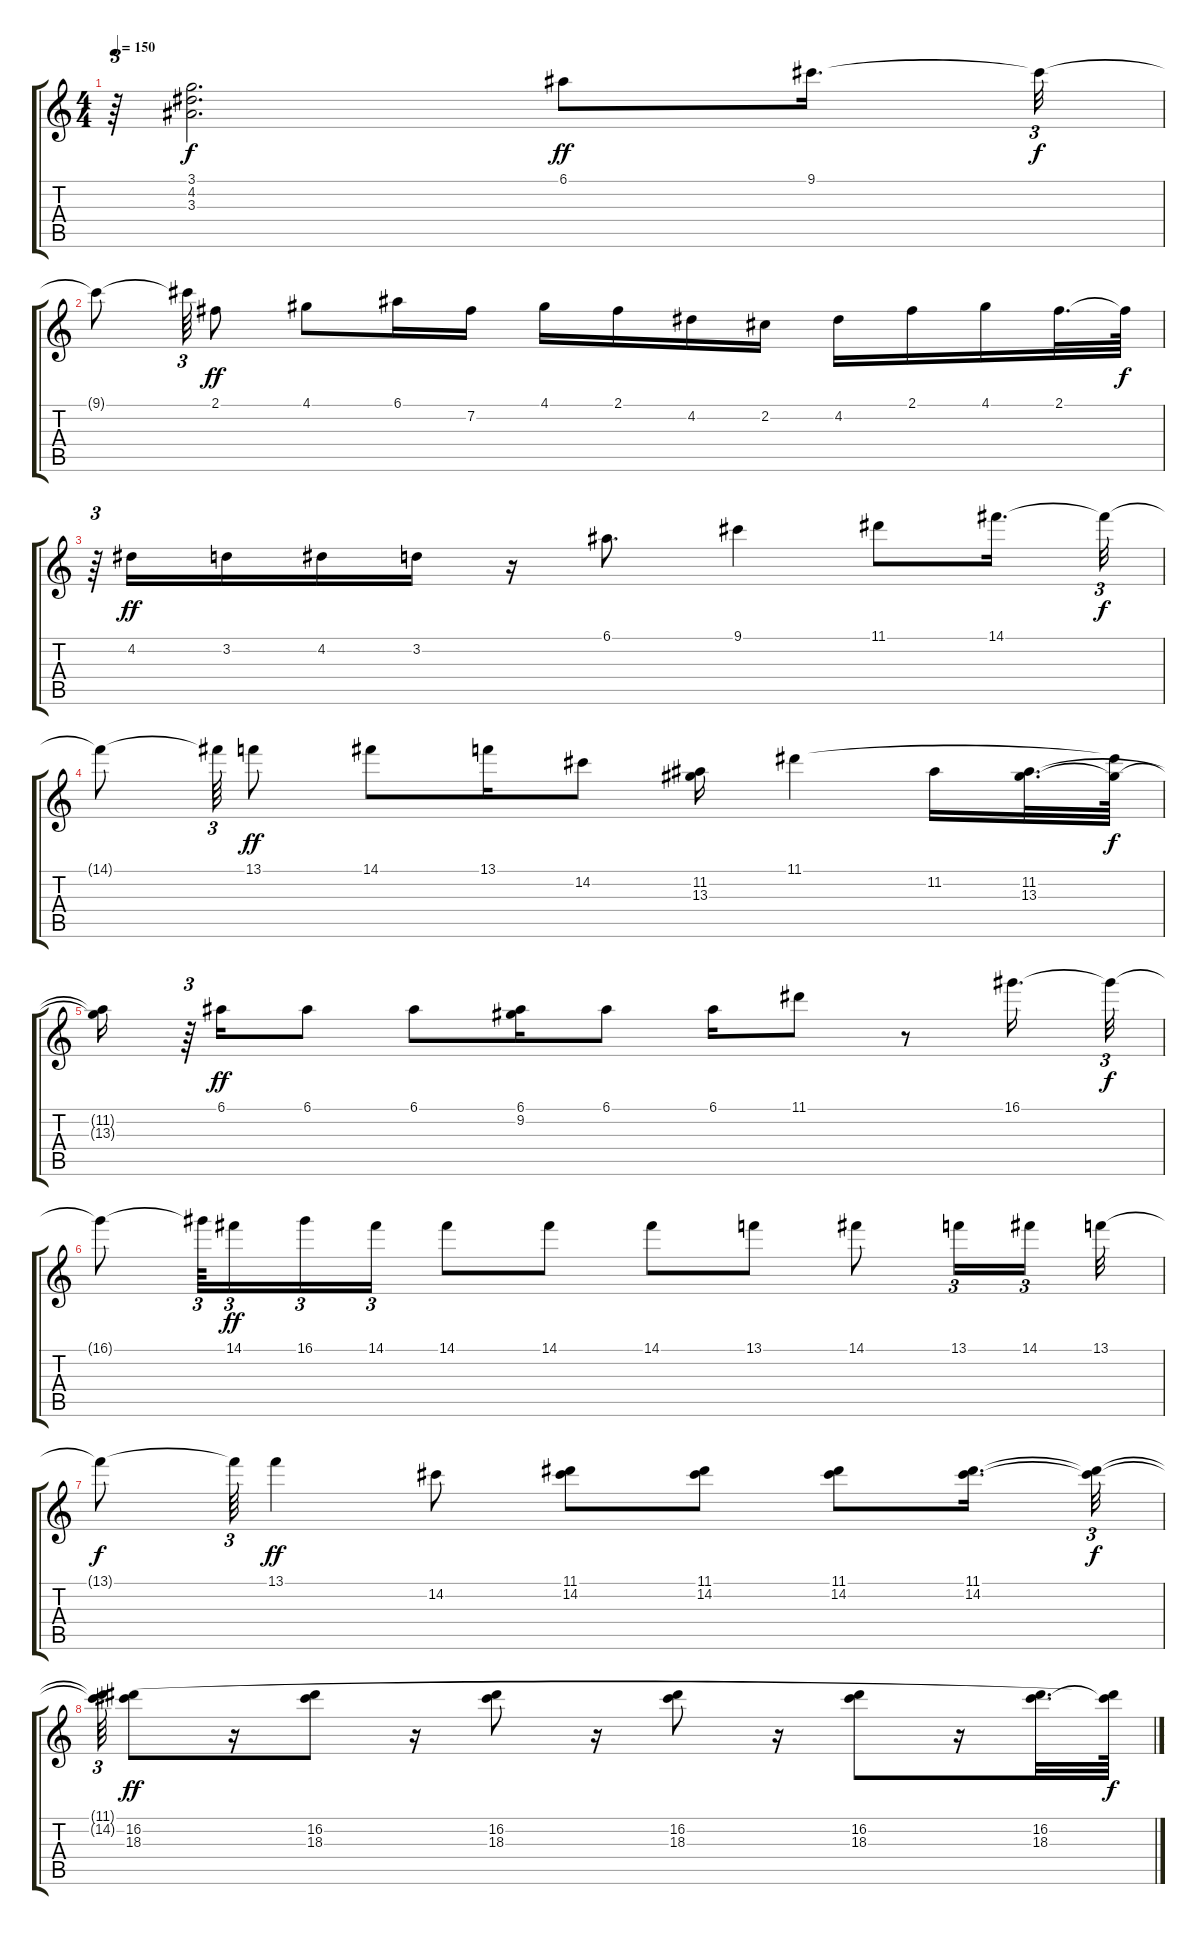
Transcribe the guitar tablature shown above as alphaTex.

\track "" {instrument distortionguitar}
\staff {score tabs}
\tuning (E4 B3 G3 D3 A2 E2) {hide}
\ts (4 4)
\tempo 150
\clef g2
\ks c
r.64{tu (3 2) dy f} (3.1 4.2 3.3).2{d} 6.1.8{dy ff} 9.1.16{d} 9.1{t}.32{tu (3 2) dy f} |
9.1{t}.8 9.1{t}.64{tu (3 2)} 2.1.8{dy ff} 4.1.8 6.1.16 7.2.16 4.1.16 2.1.16 4.2.16 2.2.16 4.2.16 2.1.16 4.1.16 2.1.32{d} 2.1{t}.64{dy f} |
r.64{tu (3 2)} 4.2.16{dy ff} 3.2.16 4.2.16 3.2.16 r.16 6.1.8{d} 9.1.4 11.1.8 14.1.16{d} 14.1{t}.32{tu (3 2) dy f} |
14.1{t}.8 14.1{t}.64{tu (3 2)} 13.1.8{dy ff} 14.1.8 13.1.16 14.2.8 (11.2 13.3).16 11.1.4 11.2.16 (11.2 13.3).32{d} (11.1{t} 13.3{t}).64{dy f} |
(11.2{t} 13.3{t}).16 r.64{tu (3 2)} 6.1.16{dy ff} 6.1.8 6.1.8 (6.1 9.2).16 6.1.8 6.1.16 11.1.8 r.8 16.1.16{d} 16.1{t}.32{tu (3 2) dy f} |
16.1{t}.8 16.1{t}.64{tu (3 2)} 14.1.16{tu (3 2) dy ff} 16.1.16{tu (3 2)} 14.1.16{tu (3 2)} 14.1.8 14.1.8 14.1.8 13.1.8 14.1.8 13.1.16{tu (3 2)} 14.1.16{tu (3 2)} 13.1.32 |
13.1{t}.8{dy f} 13.1{t}.64{tu (3 2)} 13.1.4{dy ff} 14.2.8 (11.1 14.2).8 (11.1 14.2).8 (11.1 14.2).8 (11.1 14.2).16{d} (11.1{t} 14.2{t}).32{tu (3 2) dy f} |
(11.1{t} 14.2{t}).64{tu (3 2)} (16.2 18.3).8{dy ff} r.16 (16.2 18.3).8 r.16 (16.2 18.3).8 r.16 (16.2 18.3).8 r.16 (16.2 18.3).8 r.16 (16.2 18.3).32{d} (11.1{t} 18.3{t}).64{dy f}
